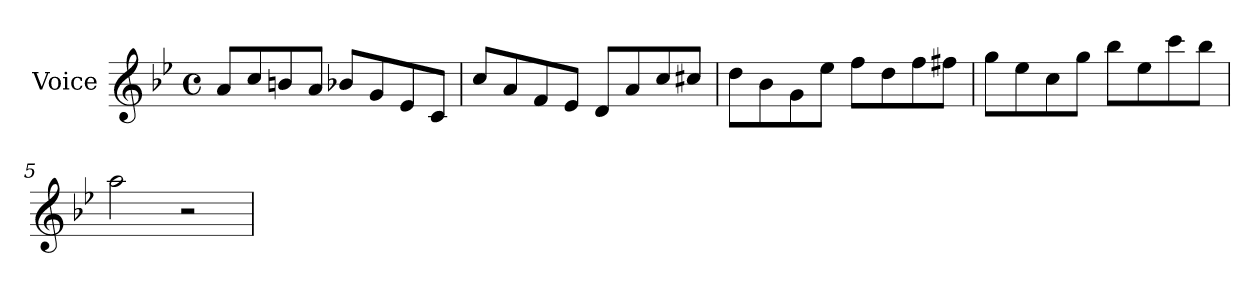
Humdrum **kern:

**kern
*part1
*staff1
*I"Voice
*I'Voice
*clefG2
*k[b-e-]
*M4/4
*met(c)
=1
8a/L
8cc/
8bn/
8a/J
8b-X/L
8g/
8e-/
8c/J
=2
8cc/L
8a/
8f/
8e-/J
8d/L
8a/
8cc/
8cc#X/J
=3
8dd\L
8b-\
8g\
8ee-\J
8ff\L
8dd\
8ff\
8ff#X\J
=4
8gg\L
8ee-\
8cc\
8gg\J
8bb-\L
8ee-\
8ccc\
8bb-\J
=5
2aa\
2rcc
=
*-
